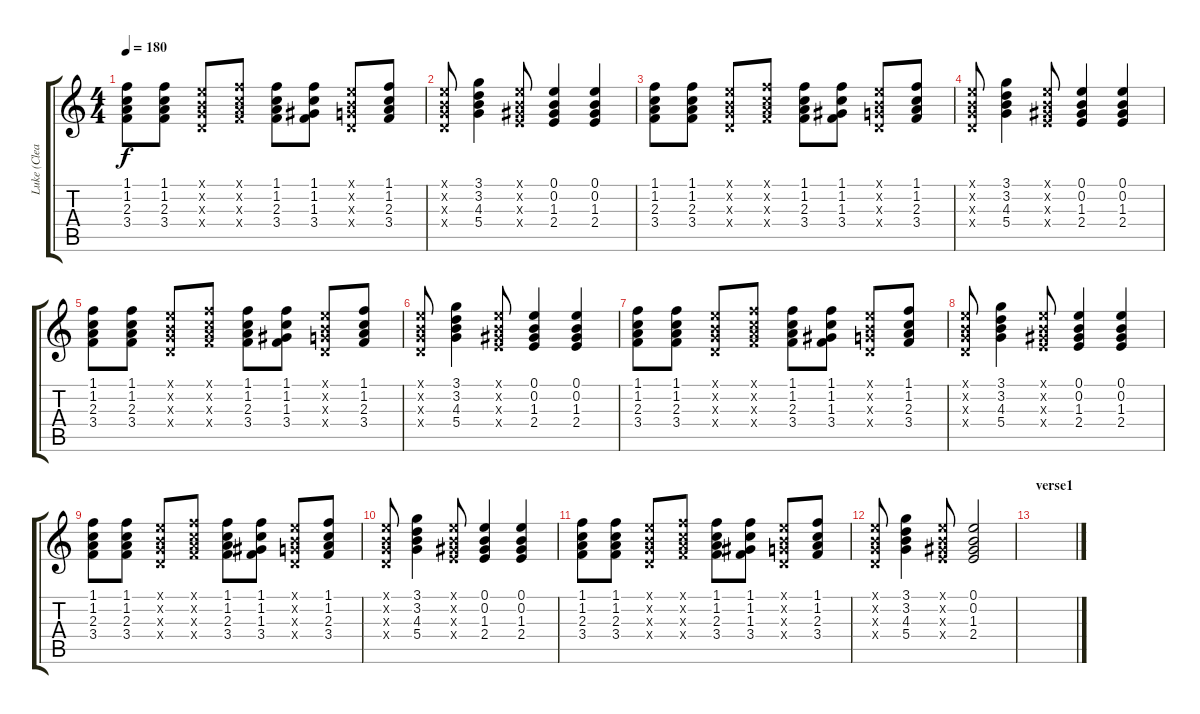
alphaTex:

\track ("Luke (Clean)" "Luke (Clea") {instrument electricguitarclean}
\staff {score tabs}
\tuning (E4 B3 G3 D3 A2 E2) {hide}
\ts (4 4)
\tempo 180
\clef g2
\ks c
(1.1 1.2 2.3 3.4).8{dy f instrument electricguitarclean} (1.1 1.2 2.3 3.4).8 (0.1{x} 0.2{x} 0.3{x} 0.4{x}).8 (1.1{x} 1.2{x} 2.3{x} 3.4{x}).8 (1.1 1.2 2.3 3.4).8 (1.1 1.2 1.3 3.4).8 (0.1{x} 0.2{x} 0.3{x} 0.4{x}).8 (1.1 1.2 2.3 3.4).8 |
(0.1{x} 0.2{x} 0.3{x} 0.4{x}).8 (3.1 3.2 4.3 5.4).4 (0.1{x} 0.2{x} 1.3{x} 2.4{x}).8 (0.1 0.2 1.3 2.4).4 (0.1 0.2 1.3 2.4).4 |
(1.1 1.2 2.3 3.4).8 (1.1 1.2 2.3 3.4).8 (0.1{x} 0.2{x} 0.3{x} 0.4{x}).8 (1.1{x} 1.2{x} 2.3{x} 3.4{x}).8 (1.1 1.2 2.3 3.4).8 (1.1 1.2 1.3 3.4).8 (0.1{x} 0.2{x} 0.3{x} 0.4{x}).8 (1.1 1.2 2.3 3.4).8 |
(0.1{x} 0.2{x} 0.3{x} 0.4{x}).8 (3.1 3.2 4.3 5.4).4 (0.1{x} 0.2{x} 1.3{x} 2.4{x}).8 (0.1 0.2 1.3 2.4).4 (0.1 0.2 1.3 2.4).4 |
(1.1 1.2 2.3 3.4).8 (1.1 1.2 2.3 3.4).8 (0.1{x} 0.2{x} 0.3{x} 0.4{x}).8 (1.1{x} 1.2{x} 2.3{x} 3.4{x}).8 (1.1 1.2 2.3 3.4).8 (1.1 1.2 1.3 3.4).8 (0.1{x} 0.2{x} 0.3{x} 0.4{x}).8 (1.1 1.2 2.3 3.4).8 |
(0.1{x} 0.2{x} 0.3{x} 0.4{x}).8 (3.1 3.2 4.3 5.4).4 (0.1{x} 0.2{x} 1.3{x} 2.4{x}).8 (0.1 0.2 1.3 2.4).4 (0.1 0.2 1.3 2.4).4 |
(1.1 1.2 2.3 3.4).8 (1.1 1.2 2.3 3.4).8 (0.1{x} 0.2{x} 0.3{x} 0.4{x}).8 (1.1{x} 1.2{x} 2.3{x} 3.4{x}).8 (1.1 1.2 2.3 3.4).8 (1.1 1.2 1.3 3.4).8 (0.1{x} 0.2{x} 0.3{x} 0.4{x}).8 (1.1 1.2 2.3 3.4).8 |
(0.1{x} 0.2{x} 0.3{x} 0.4{x}).8 (3.1 3.2 4.3 5.4).4 (0.1{x} 0.2{x} 1.3{x} 2.4{x}).8 (0.1 0.2 1.3 2.4).4 (0.1 0.2 1.3 2.4).4 |
(1.1 1.2 2.3 3.4).8 (1.1 1.2 2.3 3.4).8 (0.1{x} 0.2{x} 0.3{x} 0.4{x}).8 (1.1{x} 1.2{x} 2.3{x} 3.4{x}).8 (1.1 1.2 2.3 3.4).8 (1.1 1.2 1.3 3.4).8 (0.1{x} 0.2{x} 0.3{x} 0.4{x}).8 (1.1 1.2 2.3 3.4).8 |
(0.1{x} 0.2{x} 0.3{x} 0.4{x}).8 (3.1 3.2 4.3 5.4).4 (0.1{x} 0.2{x} 1.3{x} 2.4{x}).8 (0.1 0.2 1.3 2.4).4 (0.1 0.2 1.3 2.4).4 |
(1.1 1.2 2.3 3.4).8 (1.1 1.2 2.3 3.4).8 (0.1{x} 0.2{x} 0.3{x} 0.4{x}).8 (1.1{x} 1.2{x} 2.3{x} 3.4{x}).8 (1.1 1.2 2.3 3.4).8 (1.1 1.2 1.3 3.4).8 (0.1{x} 0.2{x} 0.3{x} 0.4{x}).8 (1.1 1.2 2.3 3.4).8 |
(0.1{x} 0.2{x} 0.3{x} 0.4{x}).8 (3.1 3.2 4.3 5.4).4 (0.1{x} 0.2{x} 1.3{x} 2.4{x}).8 (0.1 0.2 1.3 2.4).2 |
\section ("" "verse1")
